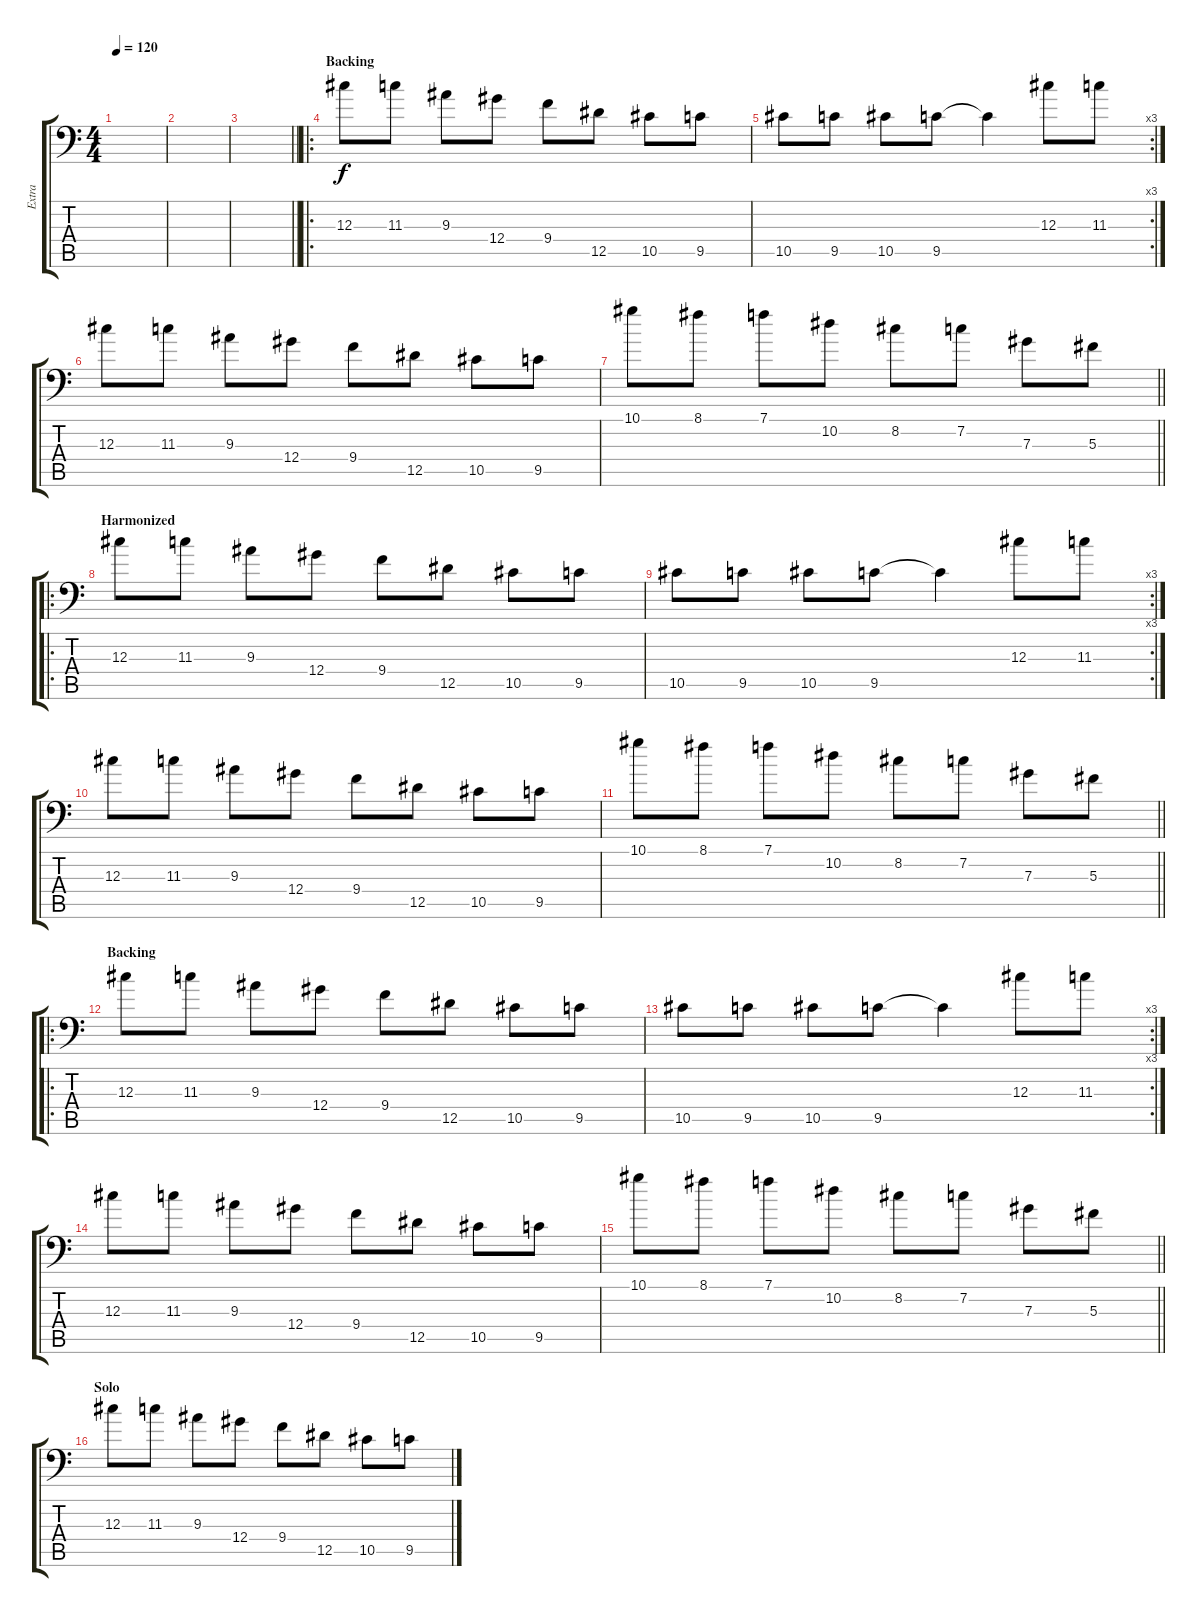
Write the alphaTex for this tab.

\track ("Extra" "Extra") {instrument distortionguitar}
\staff {score tabs}
\tuning (Bb3 F3 Db3 Ab2 Eb2 Bb1) {hide}
\ts (4 4)
\tempo 120
\clef f4
\ks c
|
|
\barLineRight lightlight
|
\ro
\section ("" "Backing")
12.3.8{instrument acousticguitarsteel} 11.3.8 9.3.8 12.4.8 9.4.8 12.5.8 10.5.8 9.5.8 |
\rc 3
10.5.8 9.5.8 10.5.8 9.5.8 9.5{t}.4 12.3.8 11.3.8 |
12.3.8 11.3.8 9.3.8 12.4.8 9.4.8 12.5.8 10.5.8 9.5.8 |
\barLineRight lightlight
10.1.8 8.1.8 7.1.8 10.2.8 8.2.8 7.2.8 7.3.8 5.3.8 |
\ro
\section ("" "Harmonized")
12.3.8 11.3.8 9.3.8 12.4.8 9.4.8 12.5.8 10.5.8 9.5.8 |
\rc 3
10.5.8 9.5.8 10.5.8 9.5.8 9.5{t}.4 12.3.8 11.3.8 |
12.3.8 11.3.8 9.3.8 12.4.8 9.4.8 12.5.8 10.5.8 9.5.8 |
\barLineRight lightlight
10.1.8 8.1.8 7.1.8 10.2.8 8.2.8 7.2.8 7.3.8 5.3.8 |
\ro
\section ("" "Backing")
12.3.8 11.3.8 9.3.8 12.4.8 9.4.8 12.5.8 10.5.8 9.5.8 |
\rc 3
10.5.8 9.5.8 10.5.8 9.5.8 9.5{t}.4 12.3.8 11.3.8 |
12.3.8 11.3.8 9.3.8 12.4.8 9.4.8 12.5.8 10.5.8 9.5.8 |
\barLineRight lightlight
10.1.8 8.1.8 7.1.8 10.2.8 8.2.8 7.2.8 7.3.8 5.3.8 |
\section ("" "Solo")
12.3.8 11.3.8 9.3.8 12.4.8 9.4.8 12.5.8 10.5.8 9.5.8
